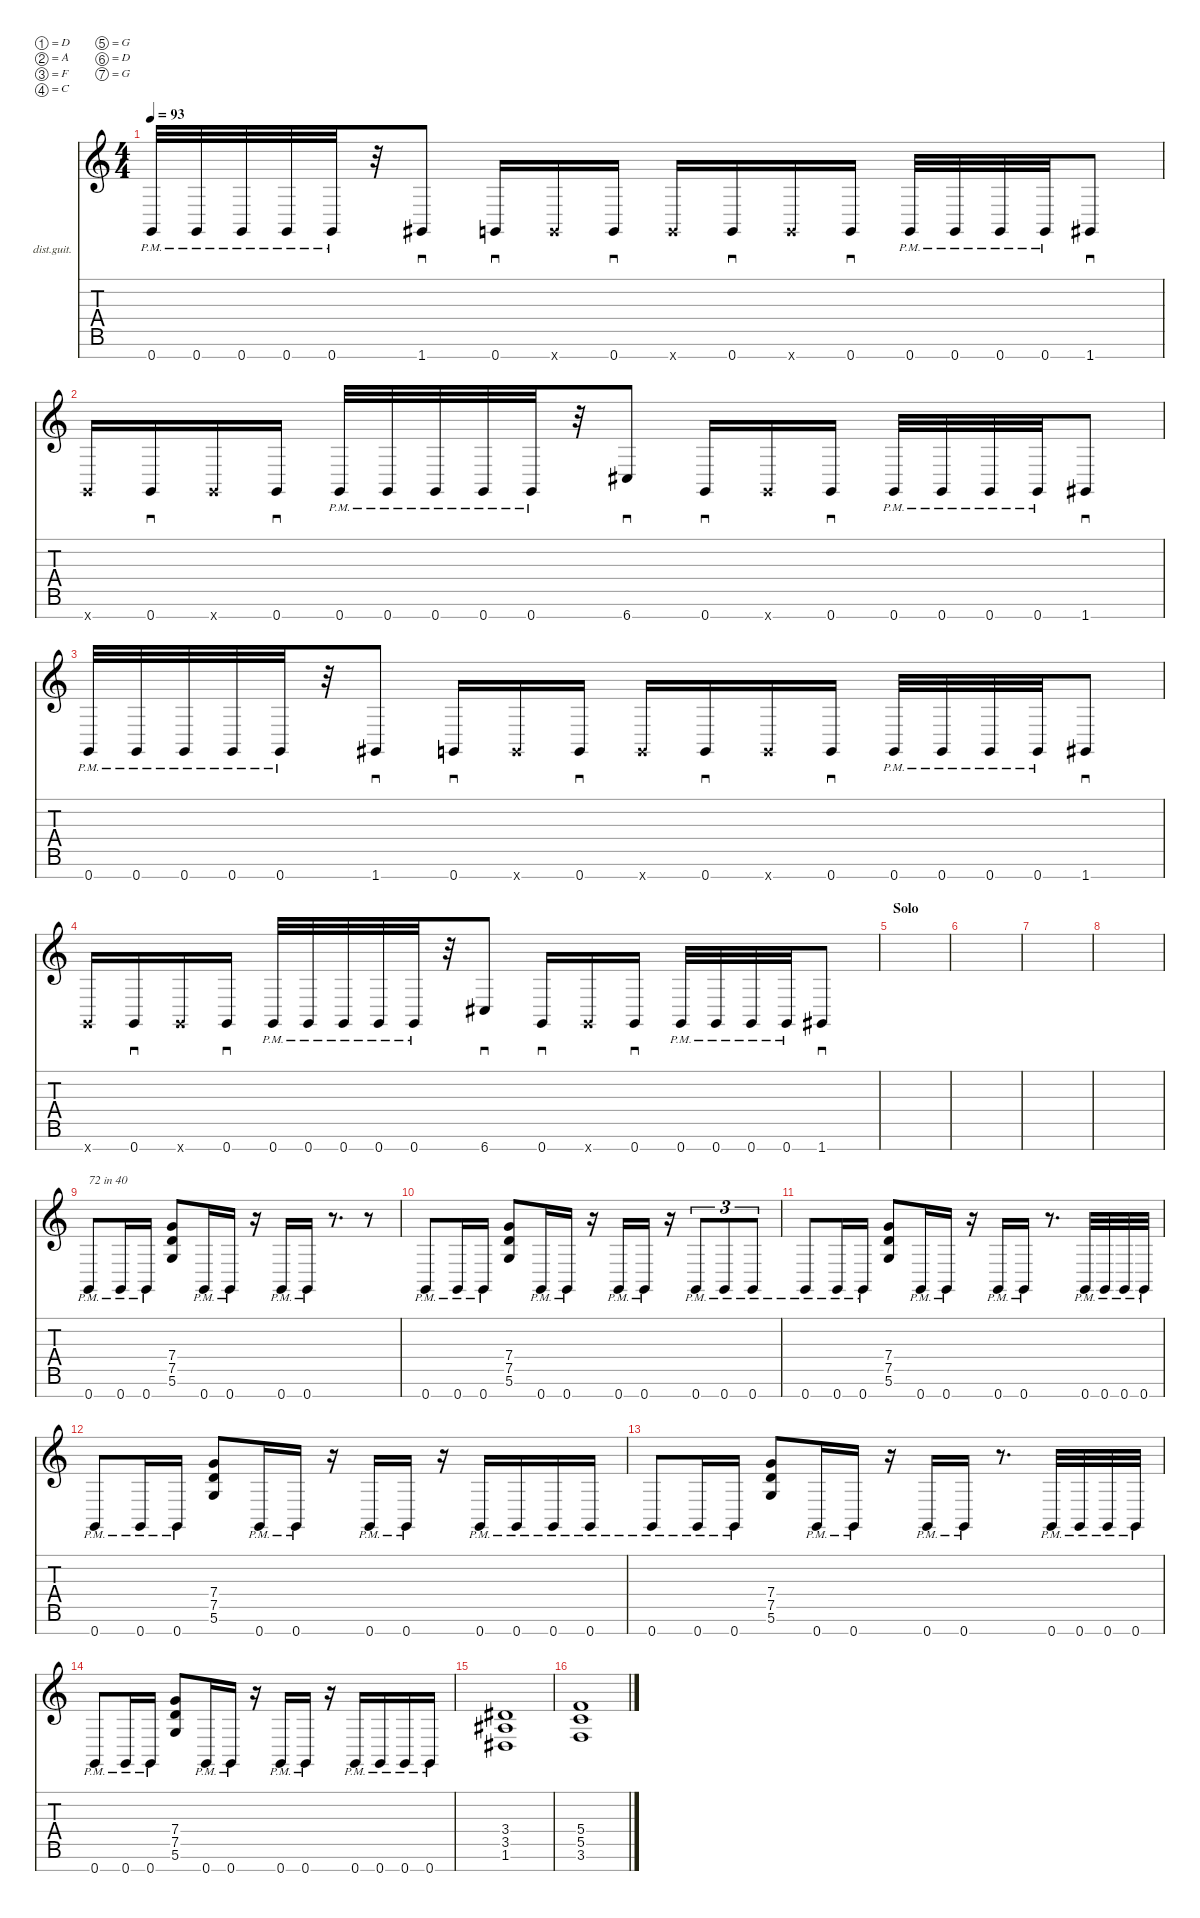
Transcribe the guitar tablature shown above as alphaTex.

\defaultSystemsLayout 2
\hideDynamics
\bracketExtendMode nobrackets
\firstSystemTrackNameOrientation horizontal
\otherSystemsTrackNameOrientation horizontal
\track ("Distortion Guitar" "dist.guit.") {defaultSystemsLayout 2 instrument distortionguitar}
\staff {score tabs}
\tuning (D4 A3 F3 C3 G2 D2 G1)
\ts (4 4)
\tempo 93
\clef g2
\ks c
0.7{pm}.32{dy mf beam Up} 0.7{pm}.32{beam Up} 0.7{pm}.32{beam Up} 0.7{pm}.32{beam Up} 0.7{pm}.32{beam Up} r.32{beam Up} 1.7{acc #}.8{sd beam Up} 0.7.16{sd beam Up} 0.7{x}.16{beam Up} 0.7.16{sd beam Up} 0.7{x}.16{beam Up} 0.7.16{sd beam Up} 0.7{x}.16{beam Up} 0.7.16{sd beam Up} 0.7{pm}.32{beam Up} 0.7{pm}.32{beam Up} 0.7{pm}.32{beam Up} 0.7{pm}.32{beam Up} 1.7{acc #}.8{sd beam Up} |
0.7{x}.16{beam Up} 0.7.16{sd beam Up} 0.7{x}.16{beam Up} 0.7.16{sd beam Up} 0.7{pm}.32{beam Up} 0.7{pm}.32{beam Up} 0.7{pm}.32{beam Up} 0.7{pm}.32{beam Up} 0.7{pm}.32{beam Up} r.32{beam Up} 6.7{acc #}.8{sd beam Up} 0.7.16{sd beam Up} 0.7{x}.16{beam Up} 0.7.16{sd beam Up} 0.7{pm}.32{beam Up} 0.7{pm}.32{beam Up} 0.7{pm}.32{beam Up} 0.7{pm}.32{beam Up} 1.7{acc #}.8{sd beam Up} |
0.7{pm}.32{beam Up} 0.7{pm}.32{beam Up} 0.7{pm}.32{beam Up} 0.7{pm}.32{beam Up} 0.7{pm}.32{beam Up} r.32{beam Up} 1.7{acc #}.8{sd beam Up} 0.7.16{sd beam Up} 0.7{x}.16{beam Up} 0.7.16{sd beam Up} 0.7{x}.16{beam Up} 0.7.16{sd beam Up} 0.7{x}.16{beam Up} 0.7.16{sd beam Up} 0.7{pm}.32{beam Up} 0.7{pm}.32{beam Up} 0.7{pm}.32{beam Up} 0.7{pm}.32{beam Up} 1.7{acc #}.8{sd beam Up} |
0.7{x}.16{beam Up} 0.7.16{sd beam Up} 0.7{x}.16{beam Up} 0.7.16{sd beam Up} 0.7{pm}.32{beam Up} 0.7{pm}.32{beam Up} 0.7{pm}.32{beam Up} 0.7{pm}.32{beam Up} 0.7{pm}.32{beam Up} r.32{beam Up} 6.7{acc #}.8{sd beam Up} 0.7.16{sd beam Up} 0.7{x}.16{beam Up} 0.7.16{sd beam Up} 0.7{pm}.32{beam Up} 0.7{pm}.32{beam Up} 0.7{pm}.32{beam Up} 0.7{pm}.32{beam Up} 1.7{acc #}.8{sd beam Up} |
\section ("" "Solo")
|
|
|
|
0.7{pm}.8{txt "72 in 40" beam Up} 0.7{pm}.16{beam Up} 0.7{pm}.16{beam Up} (5.6 7.5 7.4).8{beam Up} 0.7{pm}.16{beam Up} 0.7{pm}.16{beam Up} r.16{beam Up} 0.7{pm}.16{beam Up} 0.7{pm}.16{beam Up} r.8{d beam Up} r.8{beam Up} |
0.7{pm}.8{beam Up} 0.7{pm}.16{beam Up} 0.7{pm}.16{beam Up} (5.6 7.5 7.4).8{beam Up} 0.7{pm}.16{beam Up} 0.7{pm}.16{beam Up} r.16{beam Up} 0.7{pm}.16{beam Up} 0.7{pm}.16{beam Up} r.16{beam Up} 0.7{pm}.8{tu (3 2) beam Up} 0.7{pm}.8{tu (3 2) beam Up} 0.7{pm}.8{tu (3 2) beam Up} |
0.7{pm}.8{beam Up} 0.7{pm}.16{beam Up} 0.7{pm}.16{beam Up} (5.6 7.5 7.4).8{beam Up} 0.7{pm}.16{beam Up} 0.7{pm}.16{beam Up} r.16{beam Up} 0.7{pm}.16{beam Up} 0.7{pm}.16{beam Up} r.8{d beam Up} 0.7{pm}.32{beam Up} 0.7{pm}.32{beam Up} 0.7{pm}.32{beam Up} 0.7{pm}.32{beam Up} |
0.7{pm}.8{beam Up} 0.7{pm}.16{beam Up} 0.7{pm}.16{beam Up} (5.6 7.5 7.4).8{beam Up} 0.7{pm}.16{beam Up} 0.7{pm}.16{beam Up} r.16{beam Up} 0.7{pm}.16{beam Up} 0.7{pm}.16{beam Up} r.16{beam Up} 0.7{pm}.16{beam Up} 0.7{pm}.16{beam Up} 0.7{pm}.16{beam Up} 0.7{pm}.16{beam Up} |
0.7{pm}.8{beam Up} 0.7{pm}.16{beam Up} 0.7{pm}.16{beam Up} (5.6 7.5 7.4).8{beam Up} 0.7{pm}.16{beam Up} 0.7{pm}.16{beam Up} r.16{beam Up} 0.7{pm}.16{beam Up} 0.7{pm}.16{beam Up} r.8{d beam Up} 0.7{pm}.32{beam Up} 0.7{pm}.32{beam Up} 0.7{pm}.32{beam Up} 0.7{pm}.32{beam Up} |
0.7{pm}.8{beam Up} 0.7{pm}.16{beam Up} 0.7{pm}.16{beam Up} (5.6 7.5 7.4).8{beam Up} 0.7{pm}.16{beam Up} 0.7{pm}.16{beam Up} r.16{beam Up} 0.7{pm}.16{beam Up} 0.7{pm}.16{beam Up} r.16{beam Up} 0.7{pm}.16{beam Up} 0.7{pm}.16{beam Up} 0.7{pm}.16{beam Up} 0.7{pm}.16{beam Up} |
(1.6{acc #} 3.5{acc #} 3.4{acc #}).1{beam Up} |
(3.6 5.5 5.4).1{beam Up}
